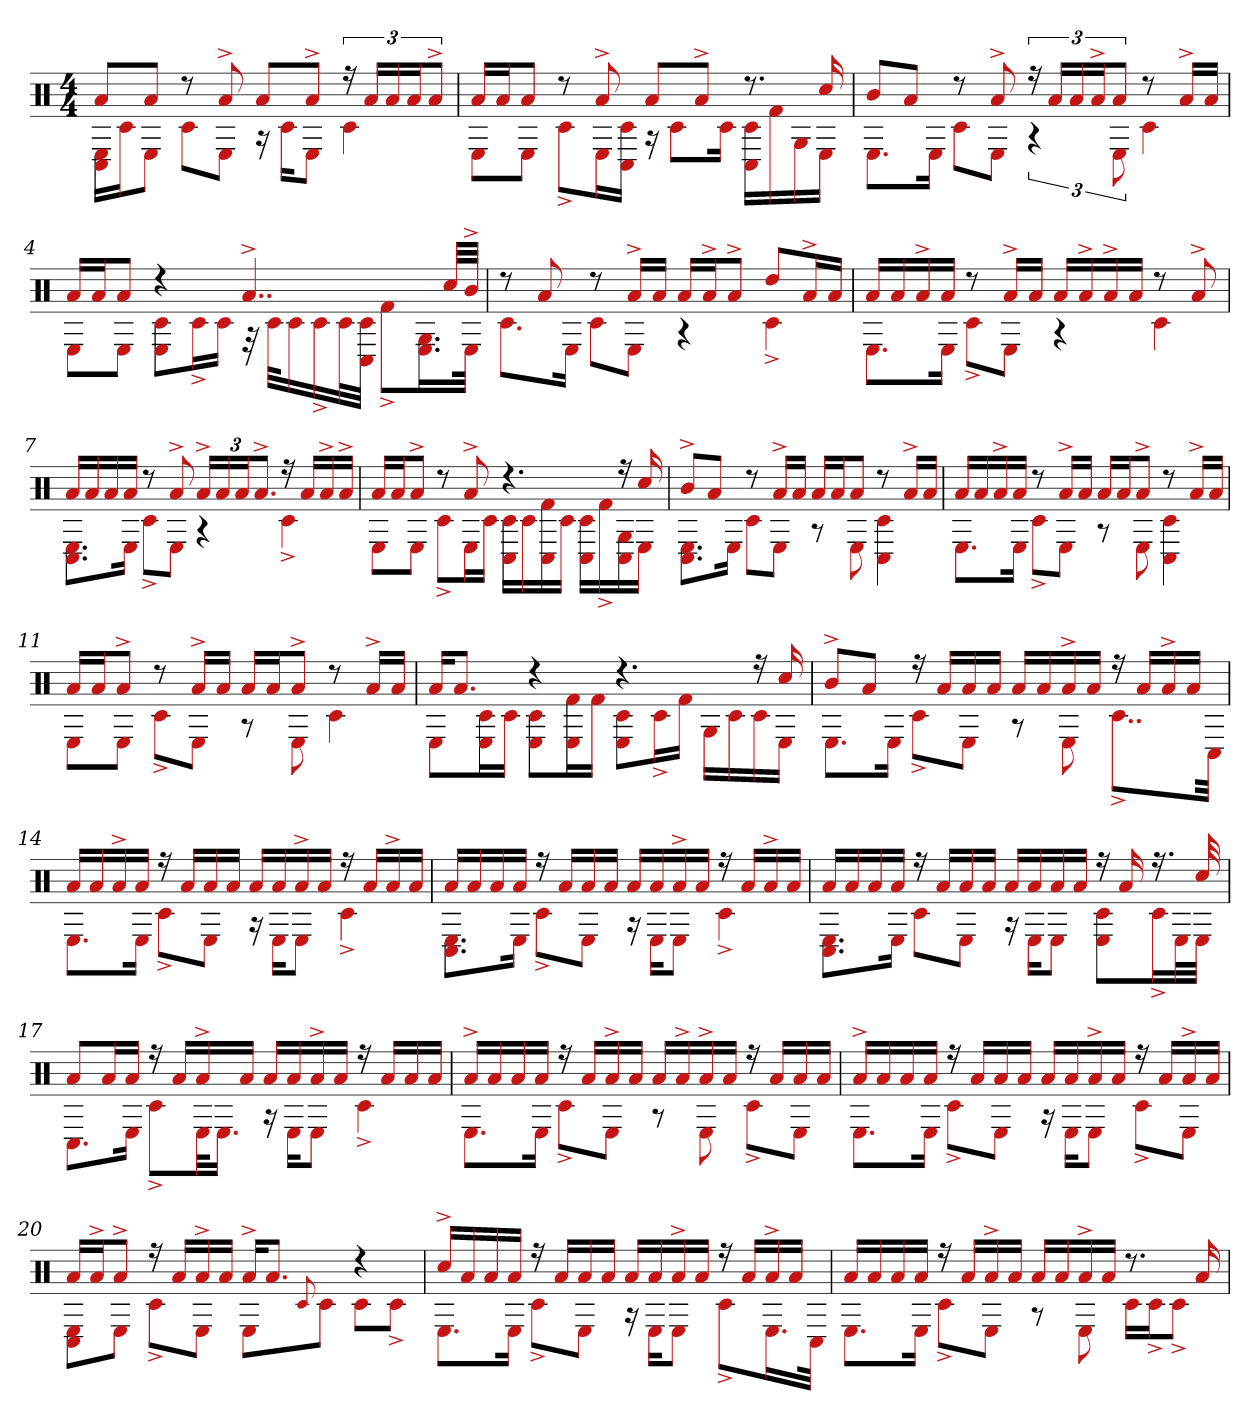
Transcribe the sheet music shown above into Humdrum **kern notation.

**kern
*part1
*staff1
*clefX
*k[]
*M4/4
=1
*^
8aL	16E 16C#LL
.	16c#J
8aJ	8EJ
8r	8c#L
8a^	8EJ
8aL	16r
.	16c#KL
8a^J	8EJ
24r	4c#
24aLL	.
24a	.
24aJ	.
12a^J	.
=2	=2
16aLL	8EL
16aJ	.
8aJ	8EJ
8r	8c#^L
8a^	16EL
.	16c# 16C#JJ
8aL	16r
.	8c#L
8a^J	.
.	16c#Jk
8.r	16C# 16c#LL
.	16f#
.	16G
16cc#	16EJJ
=3	=3
8bL	8.EL
8aJ	.
.	16EJk
8r	8c#L
8a^	8EJ
24r	6r
24aLL	.
24a	.
24a^J	.
12aJ	12E
8r	4c#
16a^LL	.
16aJJ	.
=4	=4
16aLL	8EL
16aJ	.
8aJ	8EJ
4r	8c# 8EL
.	16c#^L
.	16c#JJ
4..a^	32r
.	32c#KLL
.	16c#
.	16c#^
.	32c#L
.	32C# 32c#JJJ
.	8f#^L
.	16.G 16.EL
32cc#LLL	.
32b^JJJ	32EJJk
=5	=5
8r	8.c#L
8a	.
.	16EJk
8r	8c#L
16a^LL	8EJ
16aJJ	.
16aLL	4r
16a^J	.
8a^J	.
8ddL	4c#^
16a^L	.
16aJJ	.
=6	=6
16aLL	8.EL
16a	.
16a^	.
16aJJ	16EJk
8r	8c#^L
16a^LL	8EJ
16aJJ	.
16aLL	4r
16a^	.
16a^	.
16aJJ	.
8r	4c#
8a^	.
=7	=7
16aLL	8.C# 8.EL
16a	.
16a	.
16aJJ	16EJk
8r	8c#^L
8a^	8EJ
24a^LL	4r
24a	.
24aJ	.
12.a^J	.
16r	4c#^
16aLL	.
16a^	.
16a^JJ	.
=8	=8
16aLL	8EL
16aJ	.
8a^J	8EJ
8r	8c#^L
8a^	16EL
.	16c#JJ
4.r	16C# 16c#LL
.	16c#
.	16C# 16f#
.	16c#JJ
.	16c# 16C#LL
.	16f#^
16r	16G 16C#
16cc#	16EJJ
=9	=9
8b^L	8.C# 8.EL
8aJ	.
.	16EJk
8r	8c#L
16a^LL	8EJ
16aJJ	.
16aLL	8r
16aJ	.
8aJ	8E
8r	4C# 4c#
16a^LL	.
16aJJ	.
=10	=10
16aLL	8.EL
16a	.
16a^	.
16aJJ	16EJk
8r	8c#^L
16a^LL	8EJ
16aJJ	.
16aLL	8r
16aJ	.
8a^J	8E
8r	4C# 4c#
16a^LL	.
16aJJ	.
=11	=11
16aLL	8EL
16aJ	.
8a^J	8EJ
8r	8c#^L
16a^LL	8EJ
16aJJ	.
16aLL	8r
16aJ	.
8a^J	8E
8r	4c#
16a^LL	.
16aJJ	.
=12	=12
16aKL	8EL
8.aJ	.
.	16E 16c#L
.	16c#JJ
4r	8E 8c#L
.	16E 16f#L
.	16f#JJ
4.r	8E 8c#L
.	16c#^L
.	16f#JJ
.	16GLL
.	16c#
16r	16c#
16cc#	16EJJ
=13	=13
8b^L	8.EL
8aJ	.
.	16EJk
16r	8c#^L
16aLL	.
16a	8EJ
16aJJ	.
16aLL	8r
16a	.
16a^	8E
16aJJ	.
16r	8..c#^L
16aLL	.
16a^	.
16aJJ	.
.	32C#Jkk
=14	=14
16aLL	8.EL
16a	.
16a^	.
16aJJ	16EJk
16r	8c#^L
16aLL	.
16a	8EJ
16aJJ	.
16aLL	16r
16a	16EKL
16a^	8EJ
16aJJ	.
16r	4c#^
16aLL	.
16a^	.
16aJJ	.
=15	=15
16aLL	8.C# 8.EL
16a	.
16a	.
16aJJ	16EJk
16r	8c#^L
16aLL	.
16a	8EJ
16aJJ	.
16aLL	16r
16a	16EKL
16a^	8EJ
16aJJ	.
16r	4c#^
16aLL	.
16a^	.
16aJJ	.
=16	=16
16aLL	8.C# 8.EL
16a	.
16a	.
16aJJ	16EJk
16r	8c#L
16aLL	.
16a	8EJ
16aJJ	.
16aLL	16r
16a	16EKL
16a	8EJ
16aJJ	.
16r	8c# 8EL
16a	.
16.r	16c#^L
.	32EL
32cc#	32EJJJ
=17	=17
8aL	8.C#L
16aL	.
16aJJ	16EJk
16r	8c#^L
16aLL	.
16a^	32EkL
.	16.EJJ
16aJJ	.
16aLL	16r
16a	16EKL
16a^	8EJ
16aJJ	.
16r	4c#^
16aLL	.
16a	.
16aJJ	.
=18	=18
16a^LL	8.EL
16a	.
16a	.
16aJJ	16EJk
16r	8c#^L
16aLL	.
16a^	8EJ
16aJJ	.
16aLL	8r
16a^	.
16a^	8E
16aJJ	.
16r	8c#^L
16aLL	.
16a	8EJ
16aJJ	.
=19	=19
16a^LL	8.EL
16a	.
16a	.
16aJJ	16EJk
16r	8c#^L
16aLL	.
16a	8EJ
16aJJ	.
16aLL	16r
16a	16EKL
16a^	8EJ
16aJJ	.
16r	8c#^L
16aLL	.
16a^	8EJ
16aJJ	.
=20	=20
16aLL	8C# 8EL
16a^J	.
8a^J	8EJ
16r	8c#^L
16aLL	.
16a^	8EJ
16aJJ	.
16a^KL	8EL
8.aJ	.
.	8qqc#
.	8c#J
4r	8c#L
.	8c#^J
=21	=21
16cc#^LL	8.EL
16a	.
16a	.
16aJJ	16EJk
16r	8c#^L
16aLL	.
16a	8EJ
16aJJ	.
16aLL	16r
16a	16EKL
16a^	8EJ
16aJJ	.
16r	8c#^L
16aLL	.
16a^	16.EL
16aJJ	.
.	32C#JJk
=22	=22
16aLL	8.EL
16a	.
16a	.
16aJJ	16EJk
16r	8c#^L
16aLL	.
16a^	8EJ
16aJJ	.
16aLL	8r
16a	.
16a^	8E
16aJJ	.
8.r	16c#LL
.	16c#^J
.	8c#^J
16a	.
*v	*v
=
*-
